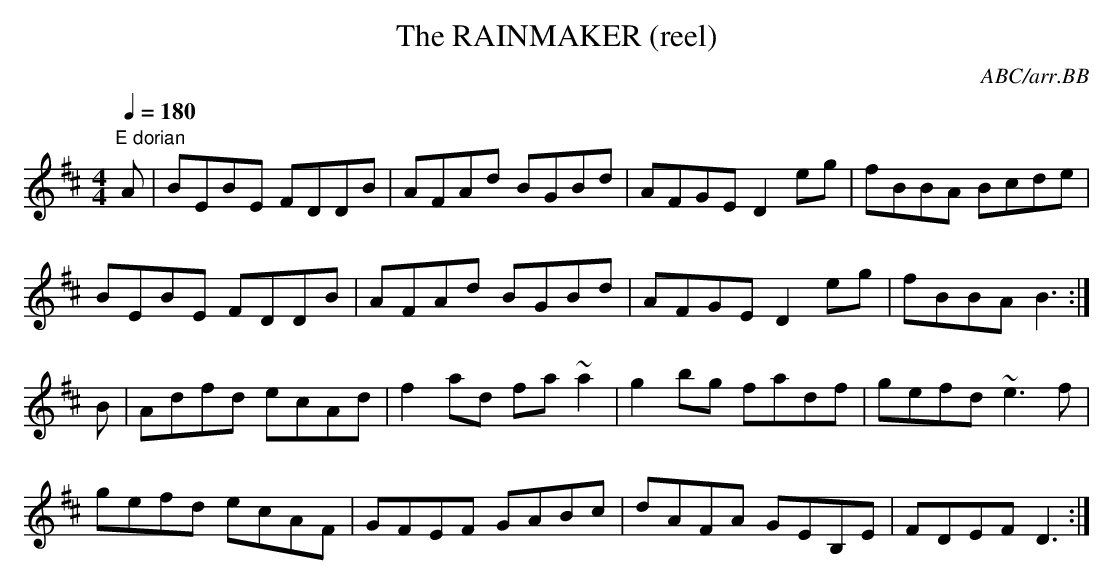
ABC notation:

X:1
T:RAINMAKER (reel), The
C:ABC/arr.BB
Q:1/4=180
M:4/4
L:1/8
K:D
"E dorian"
A|BEBE FDDB|AFAd BGBd|AFGE D2eg|fBBA Bcde|
BEBE FDDB|AFAd BGBd|AFGE D2eg|fBBA B3:|
B|Adfd ecAd|f2ad fa~a2|g2bg fadf|gefd ~e3f|
gefd ecAF|GFEF GABc|dAFA GEB,E|FDEF D3:|
